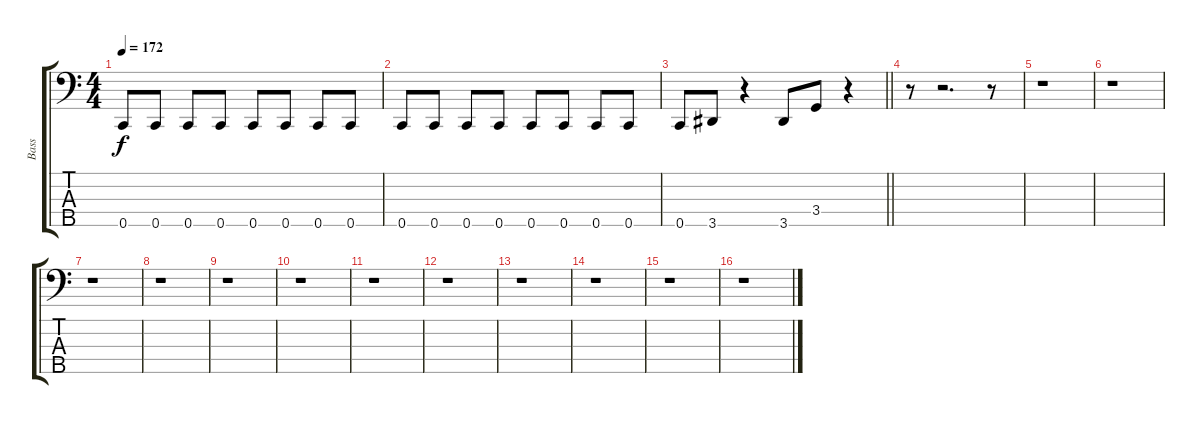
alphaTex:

\track ("Bass" "Bass") {instrument electricbasspick}
\staff {score tabs}
\tuning (G2 D2 A1 E1 C1) {hide}
\ts (4 4)
\tempo 172
\clef f4
\ks c
0.5.8{dy f} 0.5.8 0.5.8 0.5.8 0.5.8 0.5.8 0.5.8 0.5.8 |
0.5.8 0.5.8 0.5.8 0.5.8 0.5.8 0.5.8 0.5.8 0.5.8 |
\barLineRight lightlight
0.5.8 3.5.8 r.4 3.5.8 3.4.8 r.4 |
\section ("" " ")
r.8 r.2{d} r.8 |
r.1 |
r.1 |
r.1 |
r.1 |
r.1 |
r.1 |
r.1 |
r.1 |
r.1 |
r.1 |
r.1 |
r.1
